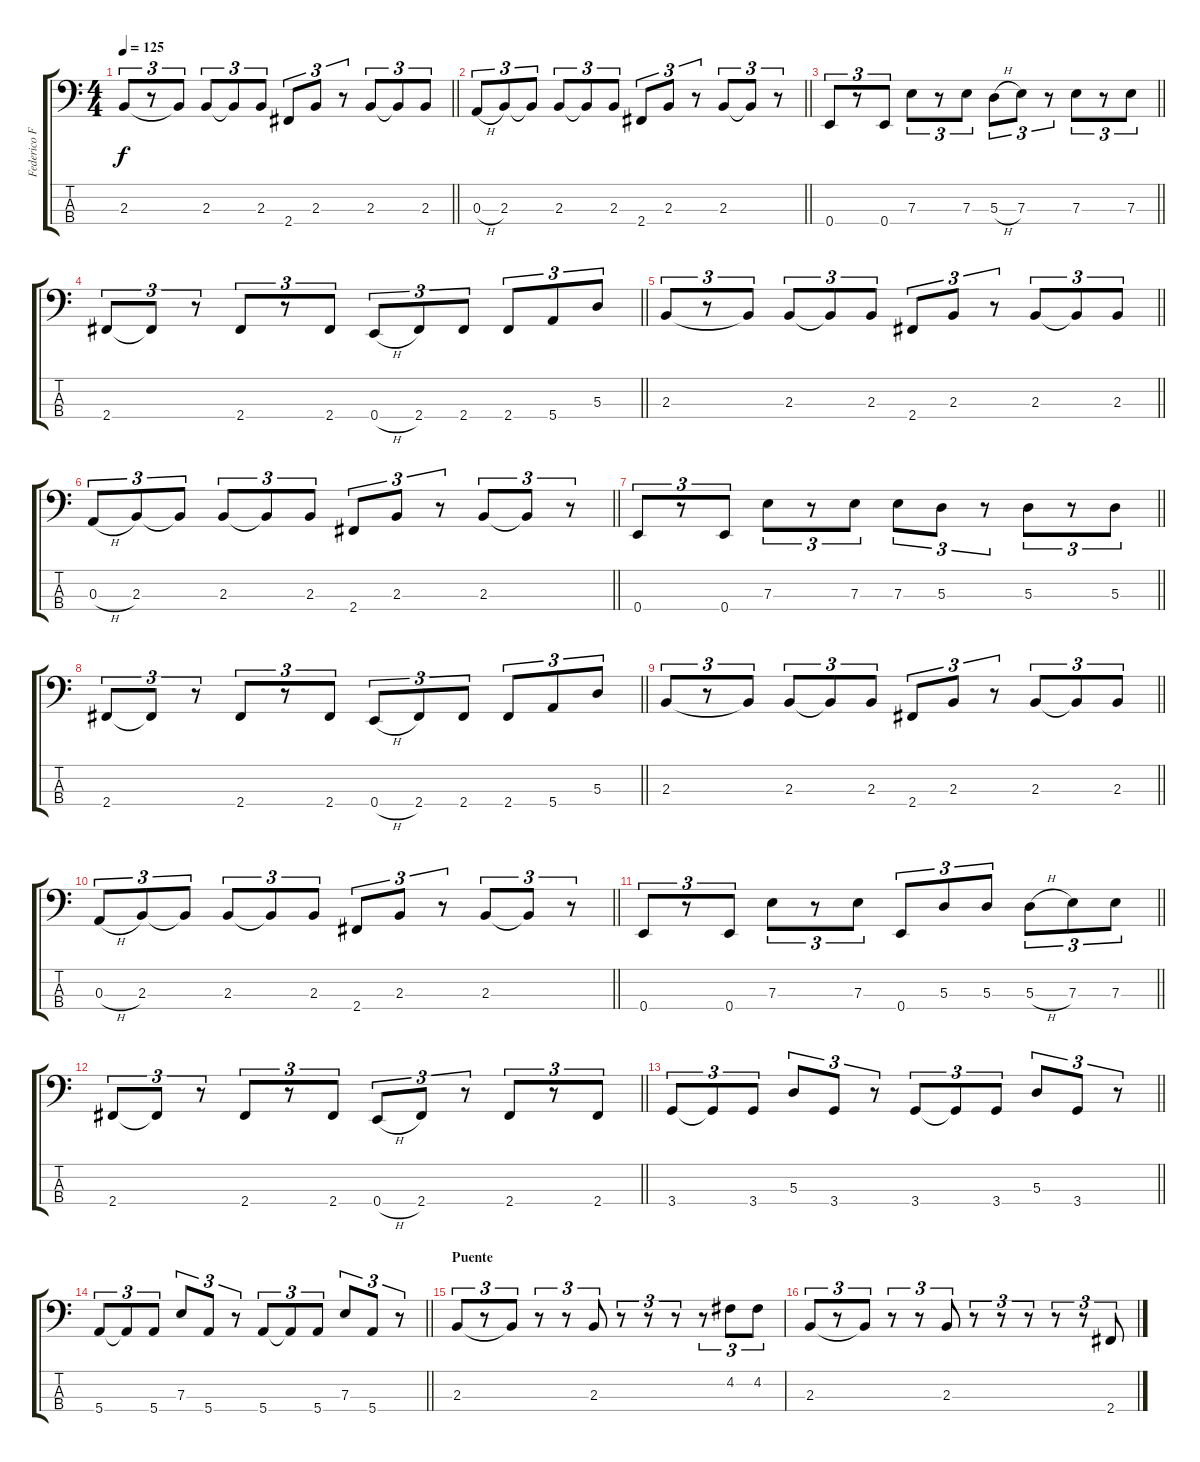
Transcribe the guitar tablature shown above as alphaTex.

\track ("Federico Fong" "Federico F") {instrument electricbassfinger}
\staff {score tabs}
\tuning (G2 D2 A1 E1) {hide}
\ts (4 4)
\tempo 125
\clef f4
\barLineRight lightlight
\ks c
2.3.8{tu (3 2) dy f} r.8{tu (3 2)} 2.3{t}.8{tu (3 2)} 2.3.8{tu (3 2)} 2.3{t}.8{tu (3 2)} 2.3.8{tu (3 2)} 2.4.8{tu (3 2)} 2.3.8{tu (3 2)} r.8{tu (3 2)} 2.3.8{tu (3 2)} 2.3{t}.8{tu (3 2)} 2.3.8{tu (3 2)} |
\barLineRight lightlight
0.3{h}.8{tu (3 2)} 2.3.8{tu (3 2)} 2.3{t}.8{tu (3 2)} 2.3.8{tu (3 2)} 2.3{t}.8{tu (3 2)} 2.3.8{tu (3 2)} 2.4.8{tu (3 2)} 2.3.8{tu (3 2)} r.8{tu (3 2)} 2.3.8{tu (3 2)} 2.3{t}.8{tu (3 2)} r.8{tu (3 2)} |
\barLineRight lightlight
0.4.8{tu (3 2)} r.8{tu (3 2)} 0.4.8{tu (3 2)} 7.3.8{tu (3 2)} r.8{tu (3 2)} 7.3.8{tu (3 2)} 5.3{h}.8{tu (3 2)} 7.3.8{tu (3 2)} r.8{tu (3 2)} 7.3.8{tu (3 2)} r.8{tu (3 2)} 7.3.8{tu (3 2)} |
\barLineRight lightlight
2.4.8{tu (3 2)} 2.4{t}.8{tu (3 2)} r.8{tu (3 2)} 2.4.8{tu (3 2)} r.8{tu (3 2)} 2.4.8{tu (3 2)} 0.4{h}.8{tu (3 2)} 2.4.8{tu (3 2)} 2.4.8{tu (3 2)} 2.4.8{tu (3 2)} 5.4.8{tu (3 2)} 5.3.8{tu (3 2)} |
\barLineRight lightlight
2.3.8{tu (3 2)} r.8{tu (3 2)} 2.3{t}.8{tu (3 2)} 2.3.8{tu (3 2)} 2.3{t}.8{tu (3 2)} 2.3.8{tu (3 2)} 2.4.8{tu (3 2)} 2.3.8{tu (3 2)} r.8{tu (3 2)} 2.3.8{tu (3 2)} 2.3{t}.8{tu (3 2)} 2.3.8{tu (3 2)} |
\barLineRight lightlight
0.3{h}.8{tu (3 2)} 2.3.8{tu (3 2)} 2.3{t}.8{tu (3 2)} 2.3.8{tu (3 2)} 2.3{t}.8{tu (3 2)} 2.3.8{tu (3 2)} 2.4.8{tu (3 2)} 2.3.8{tu (3 2)} r.8{tu (3 2)} 2.3.8{tu (3 2)} 2.3{t}.8{tu (3 2)} r.8{tu (3 2)} |
\barLineRight lightlight
0.4.8{tu (3 2)} r.8{tu (3 2)} 0.4.8{tu (3 2)} 7.3.8{tu (3 2)} r.8{tu (3 2)} 7.3.8{tu (3 2)} 7.3.8{tu (3 2)} 5.3.8{tu (3 2)} r.8{tu (3 2)} 5.3.8{tu (3 2)} r.8{tu (3 2)} 5.3.8{tu (3 2)} |
\barLineRight lightlight
2.4.8{tu (3 2)} 2.4{t}.8{tu (3 2)} r.8{tu (3 2)} 2.4.8{tu (3 2)} r.8{tu (3 2)} 2.4.8{tu (3 2)} 0.4{h}.8{tu (3 2)} 2.4.8{tu (3 2)} 2.4.8{tu (3 2)} 2.4.8{tu (3 2)} 5.4.8{tu (3 2)} 5.3.8{tu (3 2)} |
\barLineRight lightlight
2.3.8{tu (3 2)} r.8{tu (3 2)} 2.3{t}.8{tu (3 2)} 2.3.8{tu (3 2)} 2.3{t}.8{tu (3 2)} 2.3.8{tu (3 2)} 2.4.8{tu (3 2)} 2.3.8{tu (3 2)} r.8{tu (3 2)} 2.3.8{tu (3 2)} 2.3{t}.8{tu (3 2)} 2.3.8{tu (3 2)} |
\barLineRight lightlight
0.3{h}.8{tu (3 2)} 2.3.8{tu (3 2)} 2.3{t}.8{tu (3 2)} 2.3.8{tu (3 2)} 2.3{t}.8{tu (3 2)} 2.3.8{tu (3 2)} 2.4.8{tu (3 2)} 2.3.8{tu (3 2)} r.8{tu (3 2)} 2.3.8{tu (3 2)} 2.3{t}.8{tu (3 2)} r.8{tu (3 2)} |
\barLineRight lightlight
0.4.8{tu (3 2)} r.8{tu (3 2)} 0.4.8{tu (3 2)} 7.3.8{tu (3 2)} r.8{tu (3 2)} 7.3.8{tu (3 2)} 0.4.8{tu (3 2)} 5.3.8{tu (3 2)} 5.3.8{tu (3 2)} 5.3{h}.8{tu (3 2)} 7.3.8{tu (3 2)} 7.3.8{tu (3 2)} |
\barLineRight lightlight
2.4.8{tu (3 2)} 2.4{t}.8{tu (3 2)} r.8{tu (3 2)} 2.4.8{tu (3 2)} r.8{tu (3 2)} 2.4.8{tu (3 2)} 0.4{h}.8{tu (3 2)} 2.4.8{tu (3 2)} r.8{tu (3 2)} 2.4.8{tu (3 2)} r.8{tu (3 2)} 2.4.8{tu (3 2)} |
\barLineRight lightlight
3.4.8{tu (3 2)} 3.4{t}.8{tu (3 2)} 3.4.8{tu (3 2)} 5.3.8{tu (3 2)} 3.4.8{tu (3 2)} r.8{tu (3 2)} 3.4.8{tu (3 2)} 3.4{t}.8{tu (3 2)} 3.4.8{tu (3 2)} 5.3.8{tu (3 2)} 3.4.8{tu (3 2)} r.8{tu (3 2)} |
\barLineRight lightlight
5.4.8{tu (3 2)} 5.4{t}.8{tu (3 2)} 5.4.8{tu (3 2)} 7.3.8{tu (3 2)} 5.4.8{tu (3 2)} r.8{tu (3 2)} 5.4.8{tu (3 2)} 5.4{t}.8{tu (3 2)} 5.4.8{tu (3 2)} 7.3.8{tu (3 2)} 5.4.8{tu (3 2)} r.8{tu (3 2)} |
\section ("" "Puente")
2.3.8{tu (3 2)} r.8{tu (3 2)} 2.3{t}.8{tu (3 2)} r.8{tu (3 2)} r.8{tu (3 2)} 2.3.8{tu (3 2)} r.8{tu (3 2)} r.8{tu (3 2)} r.8{tu (3 2)} r.8{tu (3 2)} 4.2.8{tu (3 2)} 4.2.8{tu (3 2)} |
2.3.8{tu (3 2)} r.8{tu (3 2)} 2.3{t}.8{tu (3 2)} r.8{tu (3 2)} r.8{tu (3 2)} 2.3.8{tu (3 2)} r.8{tu (3 2)} r.8{tu (3 2)} r.8{tu (3 2)} r.8{tu (3 2)} r.8{tu (3 2)} 2.4.8{tu (3 2)}
